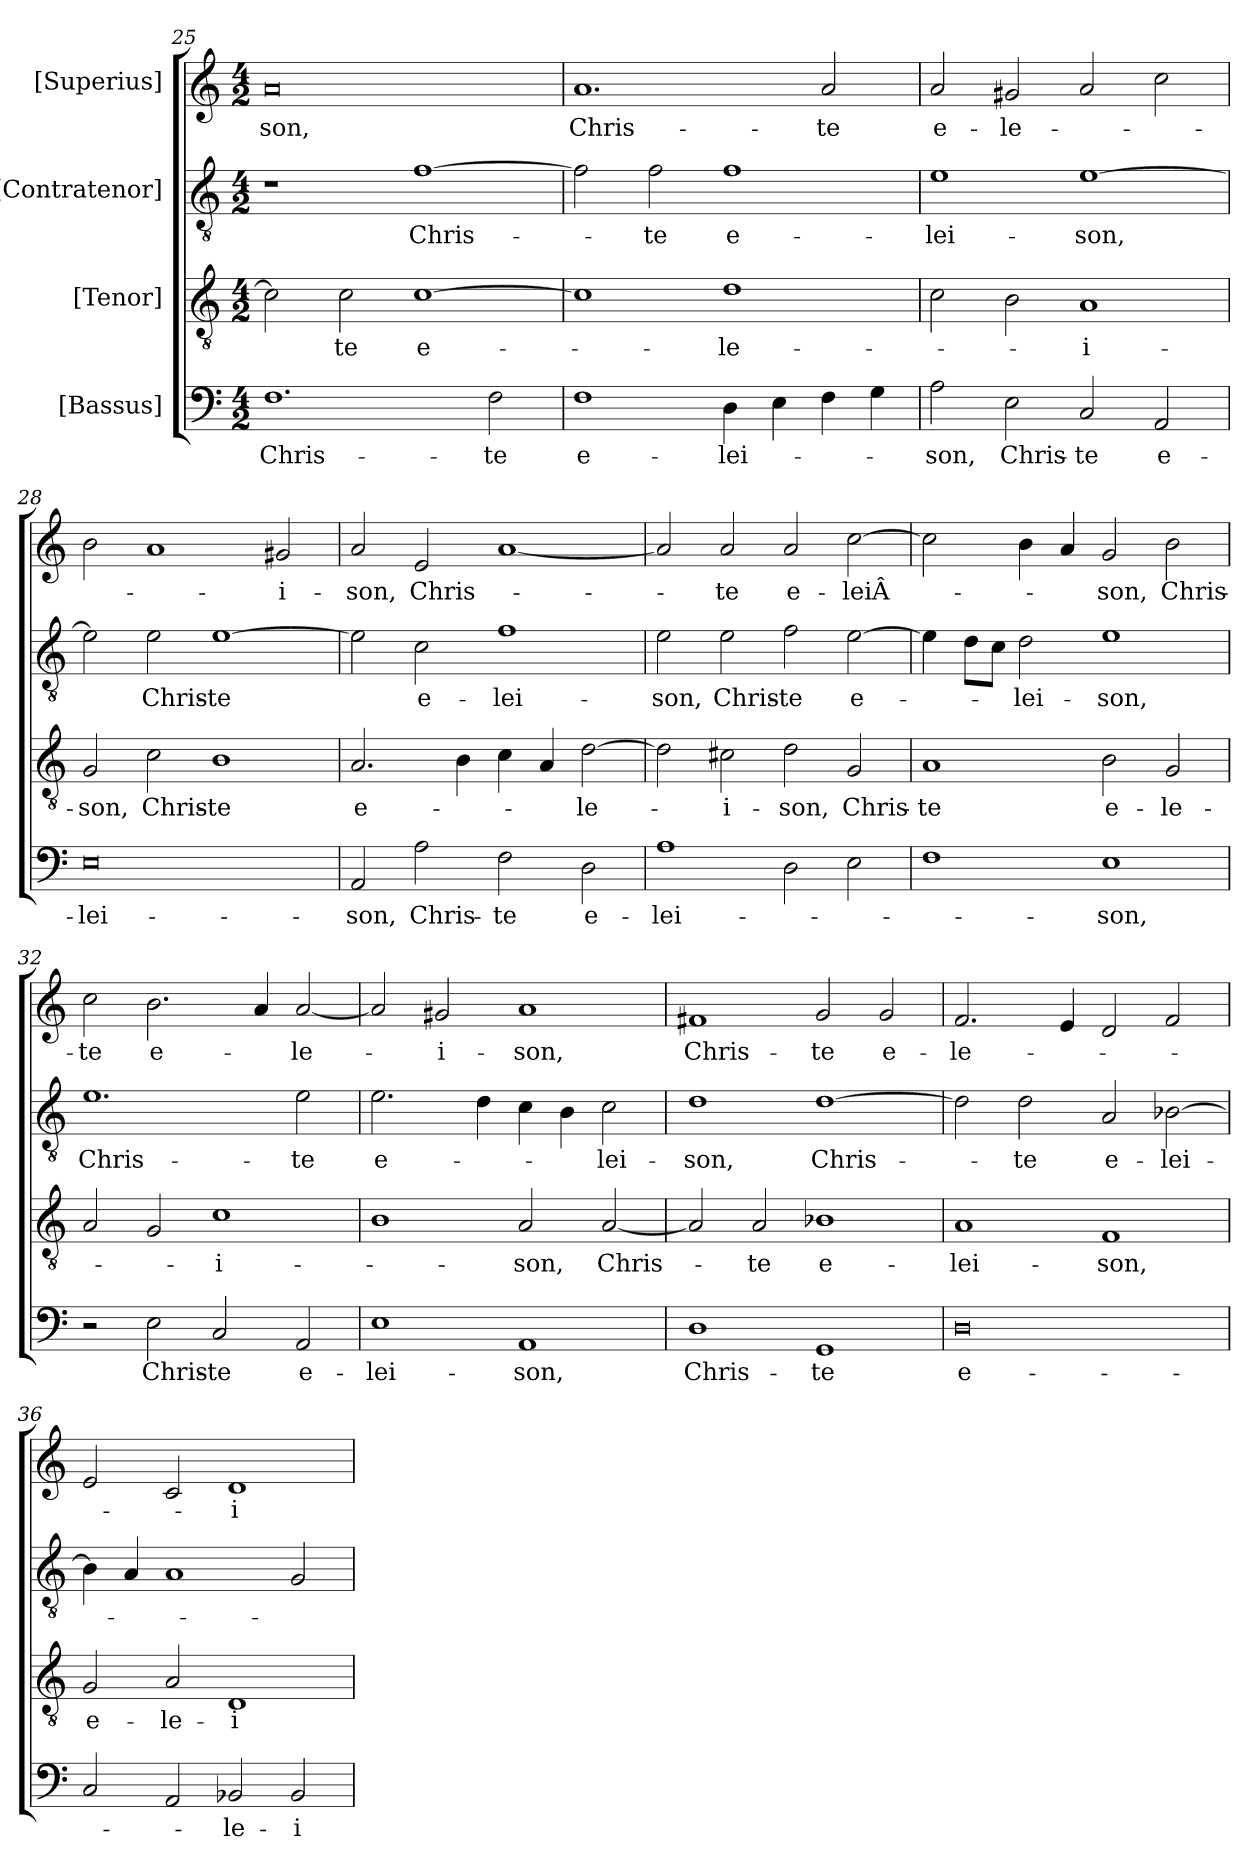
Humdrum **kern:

**kern	**text	**kern	**text	**kern	**text	**kern	**text
*part4	*part4	*part3	*part3	*part2	*part2	*part1	*part1
*staff4	*staff4	*staff3	*staff3	*staff2	*staff2	*staff1	*staff1
*I"[Bassus]	*	*I"[Tenor]	*	*I"[Contratenor]	*	*I"[Superius]	*
*clefF4	*	*clefGv2	*	*clefGv2	*	*clefG2	*
*k[]	*	*k[]	*	*k[]	*	*k[]	*
*M4/2	*	*M4/2	*	*M4/2	*	*M4/2	*
=25	=25	=25	=25	=25	=25	=25	=25
1.F/	Chris-	2c\]	.	1r	.	0a/	-son,
.	.	2c\	-te	.	.	.	.
.	.	[1c\	e-	[1f\	Chris-	.	.
2F\	-te	.	.	.	.	.	.
=26	=26	=26	=26	=26	=26	=26	=26
1F/	e-	1c/]	.	2f\]	.	1.a/	Chris-
.	.	.	.	2f\	-te	.	.
4D\	-lei-	1d/	-le-	1f/	e-	.	.
4E\	.	.	.	.	.	.	.
4F\	.	.	.	.	.	2a/	-te
4G\	.	.	.	.	.	.	.
=27	=27	=27	=27	=27	=27	=27	=27
2A\	-son,	2c\	.	1e/	-lei-	2a/	e-
2E\	Chris-	2B\	.	.	.	2g#X/	-le-
2C/	-te	1A/	-i-	[1e\	-son,	2a/	.
2AA/	e-	.	.	.	.	2cc\	.
=28	=28	=28	=28	=28	=28	=28	=28
0E\	-lei-	2G/	-son,	2e\]	.	2b\	.
.	.	2c\	Chris-	2e\	Chris-	1a/	.
.	.	1B\	-te	[1e\	-te	.	.
.	.	.	.	.	.	2g#X/	-i-
=29	=29	=29	=29	=29	=29	=29	=29
2AA/	-son,	2.A/	e-	2e\]	.	2a/	-son,
2A\	Chris-	.	.	2c\	e-	2e/	Chris-
.	.	4B\	.	.	.	.	.
2F\	-te	4c\	.	1f/	-lei-	[1a/	.
.	.	4A/	.	.	.	.	.
2D\	e-	[2d\	-le-	.	.	.	.
=30	=30	=30	=30	=30	=30	=30	=30
1A/	-lei-	2d\]	.	2e\	-son,	2a/]	.
.	.	2c#X\	-i-	2e\	Chris-	2a/	-te
2D\	.	2d\	-son,	2f\	-te	2a/	e-
2E\	.	2G/	Chris-	[2e\	e-	[2cc\	-leiÂ­-
=31	=31	=31	=31	=31	=31	=31	=31
1F/	.	1A/	-te	4e\]	.	2cc\]	.
.	.	.	.	8d\L	.	.	.
.	.	.	.	8c\J	.	.	.
.	.	.	.	2d\	-lei-	4b\	.
.	.	.	.	.	.	4a/	.
1E/	-son,	2B\	e-	1e/	-son,	2g/	-son,
.	.	2G/	-le-	.	.	2b\	Chris-
=32	=32	=32	=32	=32	=32	=32	=32
2r	.	2A/	.	1.e/	Chris-	2cc\	-te
2E\	Chris-	2G/	.	.	.	2.b\	e-
2C/	-te	1c/	-i-	.	.	.	.
.	.	.	.	.	.	4a/	.
2AA/	e-	.	.	2e\	-te	[2a/	-le-
=33	=33	=33	=33	=33	=33	=33	=33
1E/	-lei-	1B\	.	2.e\	e-	2a/]	.
.	.	.	.	.	.	2g#X/	-i-
.	.	.	.	4d\	.	.	.
1AA/	-son,	2A/	-son,	4c\	.	1a/	-son,
.	.	.	.	4B\	.	.	.
.	.	[2A/	Chris-	2c\	-lei-	.	.
=34	=34	=34	=34	=34	=34	=34	=34
1D\	Chris-	2A/]	.	1d/	-son,	1f#X/	Chris-
.	.	2A/	-te	.	.	.	.
1GG/	-te	1B-X\	e-	[1d\	Chris-	2g/	-te
.	.	.	.	.	.	2g/	e-
=35	=35	=35	=35	=35	=35	=35	=35
0D\	e-	1A/	-lei-	2d\]	.	2.f/	-le-
.	.	.	.	2d\	-te	.	.
.	.	.	.	.	.	4e/	.
.	.	1F/	-son,	2A/	e-	2d/	.
.	.	.	.	[2B-X\	-lei-	2f/	.
=36	=36	=36	=36	=36	=36	=36	=36
2C/	.	2G/	e-	4B-\]	.	2e/	.
.	.	.	.	4A/	.	.	.
2AA/	.	2A/	-le-	1A/	.	2c/	.
2BB-X/	-le-	1D/	-i-	.	.	1d/	-i-
2BB-/	-i-	.	.	2G/	.	.	.
=	=	=	=	=	=	=	=
*-	*-	*-	*-	*-	*-	*-	*-
